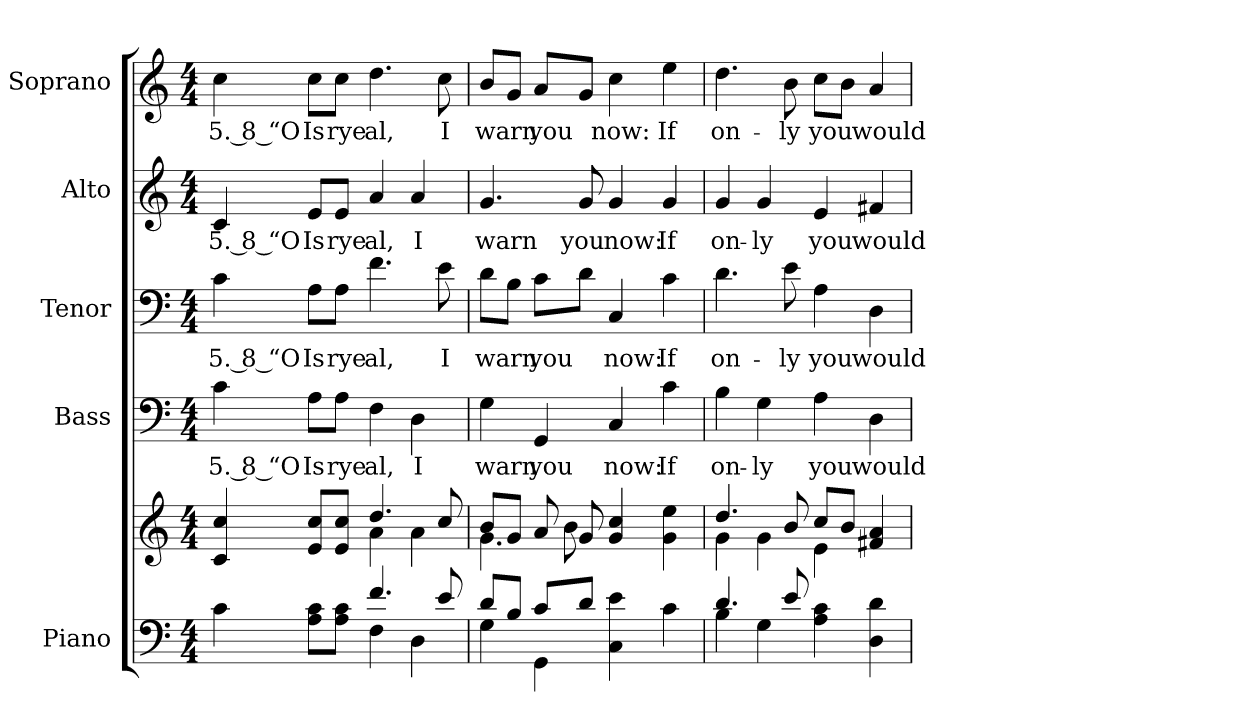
**kern	**kern	**kern	**text	**kern	**text	**kern	**text	**kern	**text
*part5	*part5	*part4	*part4	*part3	*part3	*part2	*part2	*part1	*part1
*staff6	*staff5	*staff4	*staff4	*staff3	*staff3	*staff2	*staff2	*staff1	*staff1
*I"Piano	*	*I"Bass	*	*I"Tenor	*	*I"Alto	*	*I"Soprano	*
*I'Pno.	*	*I'B.	*	*I'T.	*	*I'A.	*	*I'S.	*
!!LO:PB:g=z
*clefF4	*clefG2	*clefF4	*	*clefF4	*	*clefG2	*	*clefG2	*
*k[]	*k[]	*k[]	*	*k[]	*	*k[]	*	*k[]	*
*C:	*C:	*C:	*	*C:	*	*C:	*	*C:	*
*M4/4	*M4/4	*M4/4	*	*M4/4	*	*M4/4	*	*M4/4	*
*MM120	*MM120	*MM120	*	*MM120	*	*MM120	*	*MM120	*
=1	=1	=1	=1	=1	=1	=1	=1	=1	=1
*^	*^	*	*	*	*	*	*	*	*
!	!	!	!	!	!LO:LY:b:color=#000000	!	!	!	!	!	!
!	!	!	!	!	!	!	!LO:LY:b:color=#000000	!	!	!	!
!	!	!	!	!	!	!	!	!	!LO:LY:b:color=#000000	!	!
!	!	!	!	!	!	!	!	!	!	!	!LO:LY:b:color=#000000
4ci\	2ryy	4ci/ 4cci	2ryy	4ci\	5. 8 “O	4ci\	5. 8 “O	4ci/	5. 8 “O	4cci\	5. 8 “O
!	!	!	!	!	!LO:LY:b:color=#000000	!	!	!	!	!	!
!	!	!	!	!	!	!	!LO:LY:b:color=#000000	!	!	!	!
!	!	!	!	!	!	!	!	!	!LO:LY:b:color=#000000	!	!
!	!	!	!	!	!	!	!	!	!	!	!LO:LY:b:color=#000000
8Ai\ 8ciL	.	8ei/ 8cciL	.	8Ai\L	Is	8Ai\L	Is	8ei/L	Is	8cci\L	Is
!	!	!	!	!	!LO:LY:b:color=#000000	!	!	!	!	!	!
!	!	!	!	!	!	!	!LO:LY:b:color=#000000	!	!	!	!
!	!	!	!	!	!	!	!	!	!LO:LY:b:color=#000000	!	!
!	!	!	!	!	!	!	!	!	!	!	!LO:LY:b:color=#000000
8Ai\ 8ciJ	.	8ei/ 8cciJ	.	8Ai\J	rye	8Ai\J	rye	8ei/J	rye	8cci\J	rye
!	!	!	!	!	!LO:LY:b:color=#000000	!	!	!	!	!	!
!	!	!	!	!	!	!	!LO:LY:b:color=#000000	!	!	!	!
!	!	!	!	!	!	!	!	!	!LO:LY:b:color=#000000	!	!
!	!	!	!	!	!	!	!	!	!	!	!LO:LY:b:color=#000000
4.fi/	4Fi\	4.ddi/	4ai\	4Fi\	al,	4.fi\	al,	4ai/	al,	4.ddi\	al,
!	!	!	!	!	!LO:LY:b:color=#000000	!	!	!	!	!	!
!	!	!	!	!	!	!	!	!	!LO:LY:b:color=#000000	!	!
.	4Di\	.	4ai\	4Di\	I	.	.	4ai/	I	.	.
!	!	!	!	!	!	!	!LO:LY:b:color=#000000	!	!	!	!
!	!	!	!	!	!	!	!	!	!	!	!LO:LY:b:color=#000000
8ei/	.	8cci/	.	.	.	8ei\	I	.	.	8cci\	I
=2	=2	=2	=2	=2	=2	=2	=2	=2	=2	=2	=2
!	!	!	!	!	!LO:LY:b:color=#000000	!	!	!	!	!	!
!	!	!	!	!	!	!	!LO:LY:b:color=#000000	!	!	!	!
!	!	!	!	!	!	!	!	!	!LO:LY:b:color=#000000	!	!
!	!	!	!	!	!	!	!	!	!	!	!LO:LY:b:color=#000000
8di/L	4Gi\	8bi/L	4.gi\	4Gi\	warn	8di\L	warn	4.gi/	warn	8bi/L	warn
8Bi/J	.	8gi/J	.	.	.	8Bi\J	.	.	.	8gi/J	.
!	!	!	!	!	!LO:LY:b:color=#000000	!	!	!	!	!	!
!	!	!	!	!	!	!	!LO:LY:b:color=#000000	!	!	!	!
!	!	!	!	!	!	!	!	!	!	!	!LO:LY:b:color=#000000
8ci/L	4GGi\	8ai/	.	4GGi/	you	8ci\L	you	.	.	8ai/L	you
!	!	!	!	!	!	!	!	!	!LO:LY:b:color=#000000	!	!
8di/J	.	8gi/	8bi\	.	.	8di\J	.	8gi/	you	8gi/J	.
!	!	!	!	!	!LO:LY:b:color=#000000	!	!	!	!	!	!
!	!	!	!	!	!	!	!LO:LY:b:color=#000000	!	!	!	!
!	!	!	!	!	!	!	!	!	!LO:LY:b:color=#000000	!	!
!	!	!	!	!	!	!	!	!	!	!	!LO:LY:b:color=#000000
4Ci\ 4ei	2ryy	4gi/ 4cci	2ryy	4Ci/	now:	4Ci/	now:	4gi/	now:	4cci\	now:
!	!	!	!	!	!LO:LY:b:color=#000000	!	!	!	!	!	!
!	!	!	!	!	!	!	!LO:LY:b:color=#000000	!	!	!	!
!	!	!	!	!	!	!	!	!	!LO:LY:b:color=#000000	!	!
!	!	!	!	!	!	!	!	!	!	!	!LO:LY:b:color=#000000
4ci\	.	4gi\ 4eei	.	4ci\	If	4ci\	If	4gi/	If	4eei\	If
!!LO:PB:g=z
=3	=3	=3	=3	=3	=3	=3	=3	=3	=3	=3	=3
!	!	!	!	!	!LO:LY:b:color=#000000	!	!	!	!	!	!
!	!	!	!	!	!	!	!LO:LY:b:color=#000000	!	!	!	!
!	!	!	!	!	!	!	!	!	!LO:LY:b:color=#000000	!	!
!	!	!	!	!	!	!	!	!	!	!	!LO:LY:b:color=#000000
4.di/	4Bi\	4.ddi/	4gi\	4Bi\	on-	4.di\	on-	4gi/	on-	4.ddi\	on-
!	!	!	!	!	!LO:LY:b:color=#000000	!	!	!	!	!	!
!	!	!	!	!	!	!	!	!	!LO:LY:b:color=#000000	!	!
.	4Gi\	.	4gi\	4Gi\	-ly	.	.	4gi/	-ly	.	.
!	!	!	!	!	!	!	!LO:LY:b:color=#000000	!	!	!	!
!	!	!	!	!	!	!	!	!	!	!	!LO:LY:b:color=#000000
8ei/	.	8bi/	.	.	.	8ei\	-ly	.	.	8bi\	-ly
!	!	!	!	!	!LO:LY:b:color=#000000	!	!	!	!	!	!
!	!	!	!	!	!	!	!LO:LY:b:color=#000000	!	!	!	!
!	!	!	!	!	!	!	!	!	!LO:LY:b:color=#000000	!	!
!	!	!	!	!	!	!	!	!	!	!	!LO:LY:b:color=#000000
4Ai\ 4ci	2ryy	8cci/L	4ei\	4Ai\	you	4Ai\	you	4ei/	you	8cci\L	you
.	.	8bi/J	.	.	.	.	.	.	.	8bi\J	.
!	!	!	!	!	!LO:LY:b:color=#000000	!	!	!	!	!	!
!	!	!	!	!	!	!	!LO:LY:b:color=#000000	!	!	!	!
!	!	!	!	!	!	!	!	!	!LO:LY:b:color=#000000	!	!
!	!	!	!	!	!	!	!	!	!	!	!LO:LY:b:color=#000000
4Di\ 4di	.	4f#Xi/ 4ai	4ryy	4Di\	would	4Di\	would	4f#Xi/	would	4ai/	would
*v	*v	*	*	*	*	*	*	*	*	*	*
*	*v	*v	*	*	*	*	*	*	*	*
=	=	=	=	=	=	=	=	=	=
*-	*-	*-	*-	*-	*-	*-	*-	*-	*-
